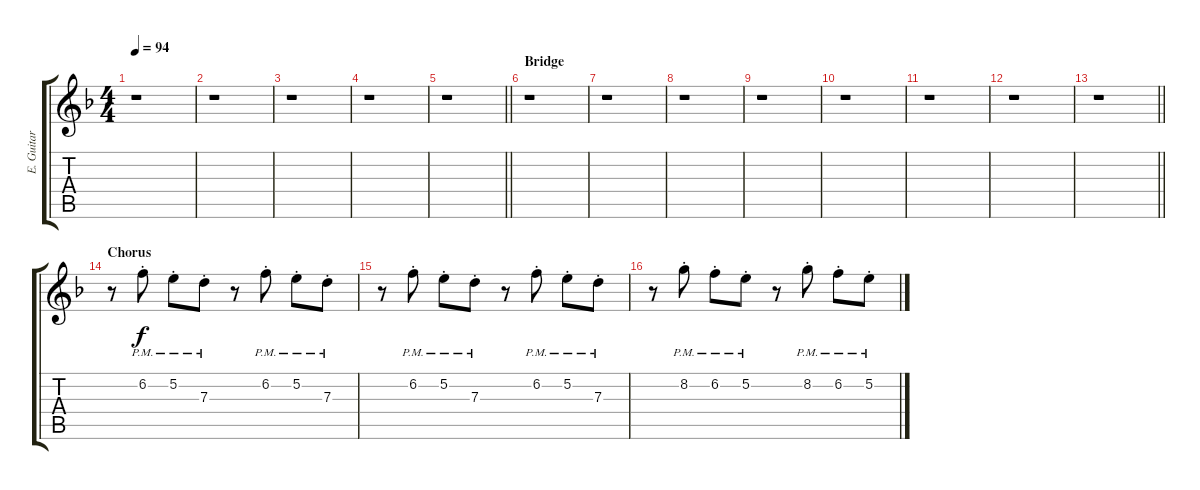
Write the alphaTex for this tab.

\track ("E. Guitar (Fill Ins)" "E. Guitar ") {instrument overdrivenguitar}
\staff {score tabs}
\tuning (E4 B3 G3 D3 A2 E2) {hide}
\ts (4 4)
\tempo 94
\clef g2
\ks dminor
r.1{dy f} |
r.1 |
r.1 |
r.1 |
\barLineRight lightlight
r.1 |
\section ("" "Bridge")
r.1 |
r.1 |
r.1 |
r.1 |
r.1 |
r.1 |
r.1 |
\barLineRight lightlight
r.1{balance 16} |
\section ("" "Chorus")
r.8{balance 0} 6.2{pm st}.8 5.2{pm st}.8 7.3{pm st}.8 r.8 6.2{pm st}.8 5.2{pm st}.8 7.3{pm st}.8 |
r.8 6.2{pm st}.8 5.2{pm st}.8 7.3{pm st}.8 r.8 6.2{pm st}.8 5.2{pm st}.8 7.3{pm st}.8 |
r.8{balance 16} 8.2{pm st}.8 6.2{pm st}.8 5.2{pm st}.8 r.8 8.2{pm st}.8 6.2{pm st}.8 5.2{pm st}.8
